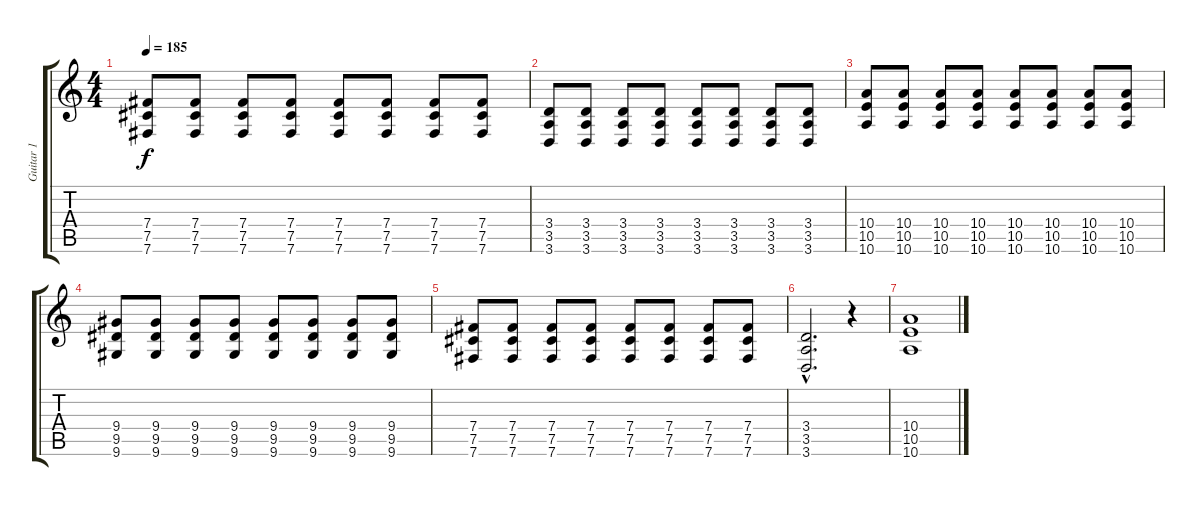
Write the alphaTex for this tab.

\track ("Guitar 1" "Guitar 1") {instrument distortionguitar}
\staff {score tabs}
\tuning (Db4 Ab3 E3 B2 Gb2 B1) {hide}
\ts (4 4)
\tempo 185
\clef g2
\ks c
(7.4 7.5 7.6).8{dy f} (7.4 7.5 7.6).8 (7.4 7.5 7.6).8 (7.4 7.5 7.6).8 (7.4 7.5 7.6).8 (7.4 7.5 7.6).8 (7.4 7.5 7.6).8 (7.4 7.5 7.6).8 |
(3.4 3.5 3.6).8 (3.4 3.5 3.6).8 (3.4 3.5 3.6).8 (3.4 3.5 3.6).8 (3.4 3.5 3.6).8 (3.4 3.5 3.6).8 (3.4 3.5 3.6).8 (3.4 3.5 3.6).8 |
(10.4 10.5 10.6).8 (10.4 10.5 10.6).8 (10.4 10.5 10.6).8 (10.4 10.5 10.6).8 (10.4 10.5 10.6).8 (10.4 10.5 10.6).8 (10.4 10.5 10.6).8 (10.4 10.5 10.6).8 |
(9.4 9.5 9.6).8 (9.4 9.5 9.6).8 (9.4 9.5 9.6).8 (9.4 9.5 9.6).8 (9.4 9.5 9.6).8 (9.4 9.5 9.6).8 (9.4 9.5 9.6).8 (9.4 9.5 9.6).8 |
(7.4 7.5 7.6).8 (7.4 7.5 7.6).8 (7.4 7.5 7.6).8 (7.4 7.5 7.6).8 (7.4 7.5 7.6).8 (7.4 7.5 7.6).8 (7.4 7.5 7.6).8 (7.4 7.5 7.6).8 |
(3.4{hac} 3.5{hac} 3.6{hac}).2{d} r.4 |
(10.4 10.5 10.6).1
